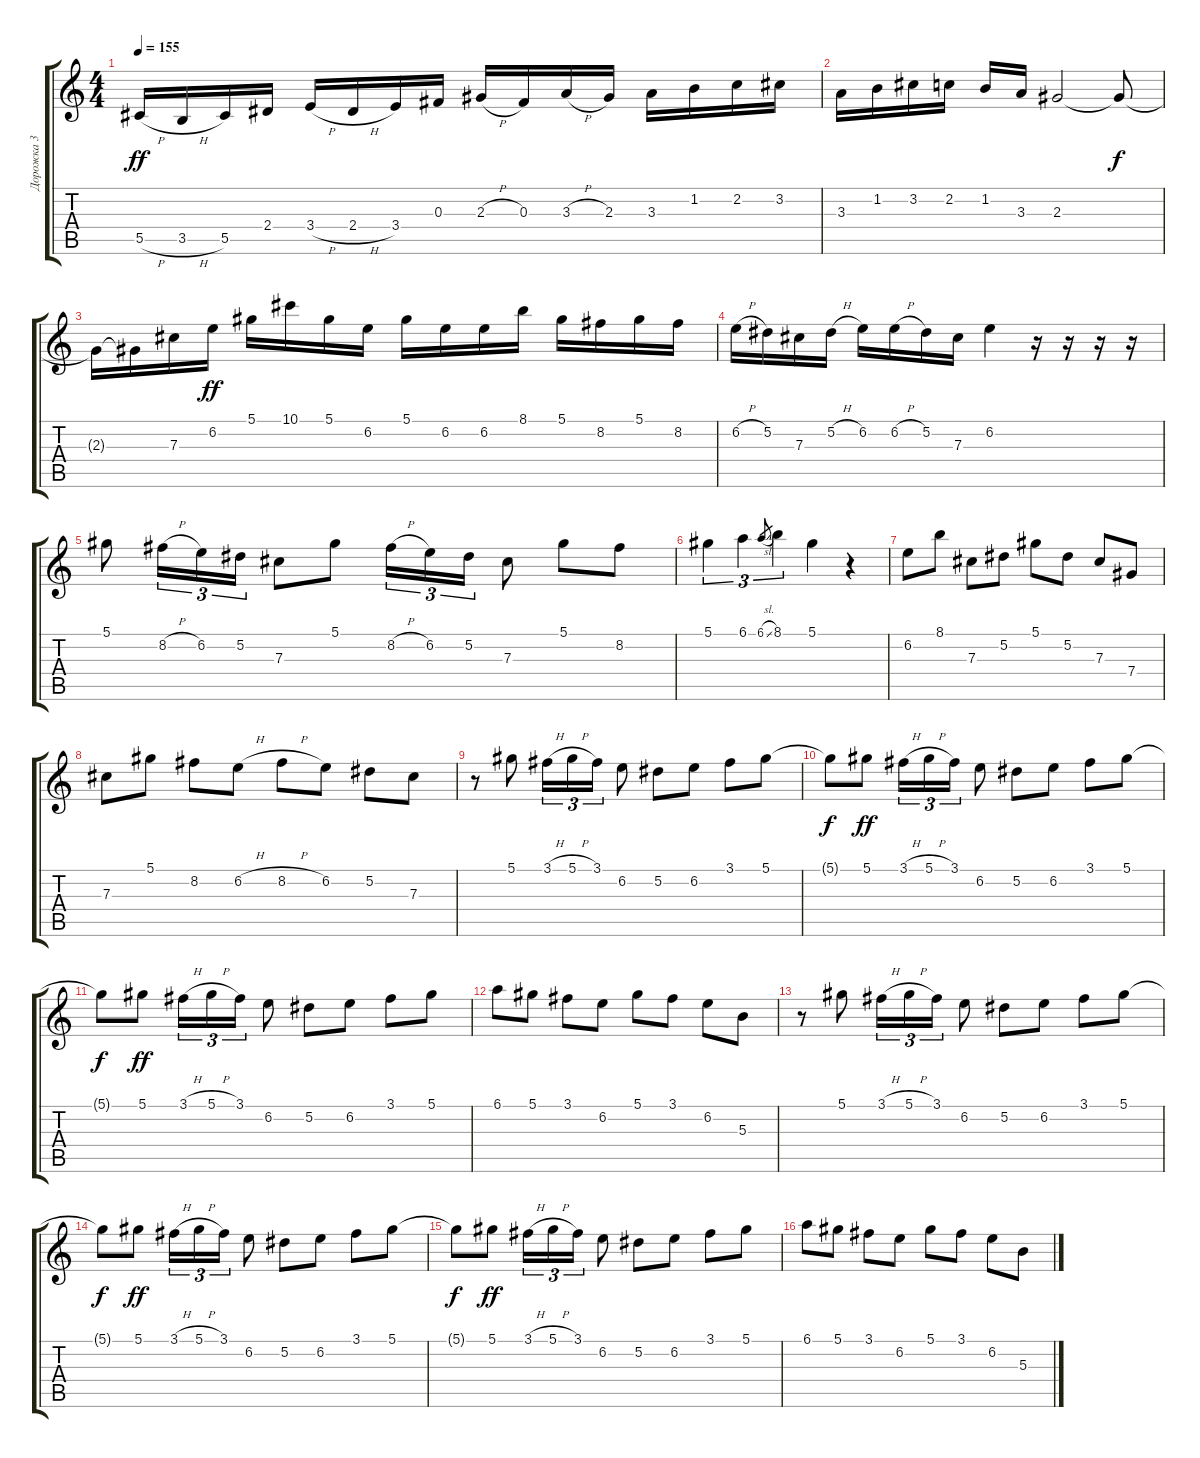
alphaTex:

\track ("Дорожка 3" "Дорожка 3") {instrument acousticguitarsteel}
\staff {score tabs}
\tuning (Eb4 Bb3 Gb3 Db3 Ab2 Eb2) {hide}
\ts (4 4)
\tempo 155
\clef g2
\ks c
5.5{h}.16{dy ff balance 8} 3.5{h}.16 5.5.16 2.4.16 3.4{h}.16 2.4{h}.16 3.4.16 0.3.16 2.3{h}.16 0.3.16 3.3{h}.16 2.3.16 3.3.16 1.2.16 2.2.16 3.2.16 |
3.3.16 1.2.16 3.2.16 2.2.16 1.2.16 3.3.16 2.3.2 2.3{t}.8{dy f} |
2.3{t}.16 2.3{t}.16 7.3.16 6.2.16{dy ff} 5.1.16 10.1.16 5.1.16 6.2.16 5.1.16 6.2.16 6.2.16 8.1.16 5.1.16 8.2.16 5.1.16 8.2.16 |
6.2{h}.16 5.2.16 7.3.16 5.2{h}.16 6.2.16 6.2{h}.16 5.2.16 7.3.16 6.2.4 r.16 r.16 r.16 r.16 |
5.1.8 8.2{h}.16{tu (3 2)} 6.2.16{tu (3 2)} 5.2.16{tu (3 2)} 7.3.8 5.1.8 8.2{h}.16{tu (3 2)} 6.2.16{tu (3 2)} 5.2.16{tu (3 2)} 7.3.8 5.1.8 8.2.8 |
5.1.4{tu (3 2)} 6.1.4{tu (3 2)} 6.1{sl}.8{gr} 8.1.4{tu (3 2)} 5.1.4 r.4 |
6.2.8 8.1.8 7.3.8 5.2.8 5.1.8 5.2.8 7.3.8 7.4.8 |
7.3.8 5.1.8 8.2.8 6.2{h}.8 8.2{h}.8 6.2.8 5.2.8 7.3.8 |
r.8{balance 6} 5.1.8 3.1{h}.16{tu (3 2)} 5.1{h}.16{tu (3 2)} 3.1.16{tu (3 2)} 6.2.8 5.2.8 6.2.8 3.1.8 5.1.8 |
5.1{t}.8{dy f} 5.1.8{dy ff} 3.1{h}.16{tu (3 2)} 5.1{h}.16{tu (3 2)} 3.1.16{tu (3 2)} 6.2.8 5.2.8 6.2.8 3.1.8 5.1.8 |
5.1{t}.8{dy f} 5.1.8{dy ff} 3.1{h}.16{tu (3 2)} 5.1{h}.16{tu (3 2)} 3.1.16{tu (3 2)} 6.2.8 5.2.8 6.2.8 3.1.8 5.1.8 |
6.1.8 5.1.8 3.1.8 6.2.8 5.1.8 3.1.8 6.2.8 5.3.8 |
r.8 5.1.8 3.1{h}.16{tu (3 2)} 5.1{h}.16{tu (3 2)} 3.1.16{tu (3 2)} 6.2.8 5.2.8 6.2.8 3.1.8 5.1.8 |
5.1{t}.8{dy f} 5.1.8{dy ff} 3.1{h}.16{tu (3 2)} 5.1{h}.16{tu (3 2)} 3.1.16{tu (3 2)} 6.2.8 5.2.8 6.2.8 3.1.8 5.1.8 |
5.1{t}.8{dy f} 5.1.8{dy ff} 3.1{h}.16{tu (3 2)} 5.1{h}.16{tu (3 2)} 3.1.16{tu (3 2)} 6.2.8 5.2.8 6.2.8 3.1.8 5.1.8 |
6.1.8 5.1.8 3.1.8 6.2.8 5.1.8 3.1.8 6.2.8 5.3.8
